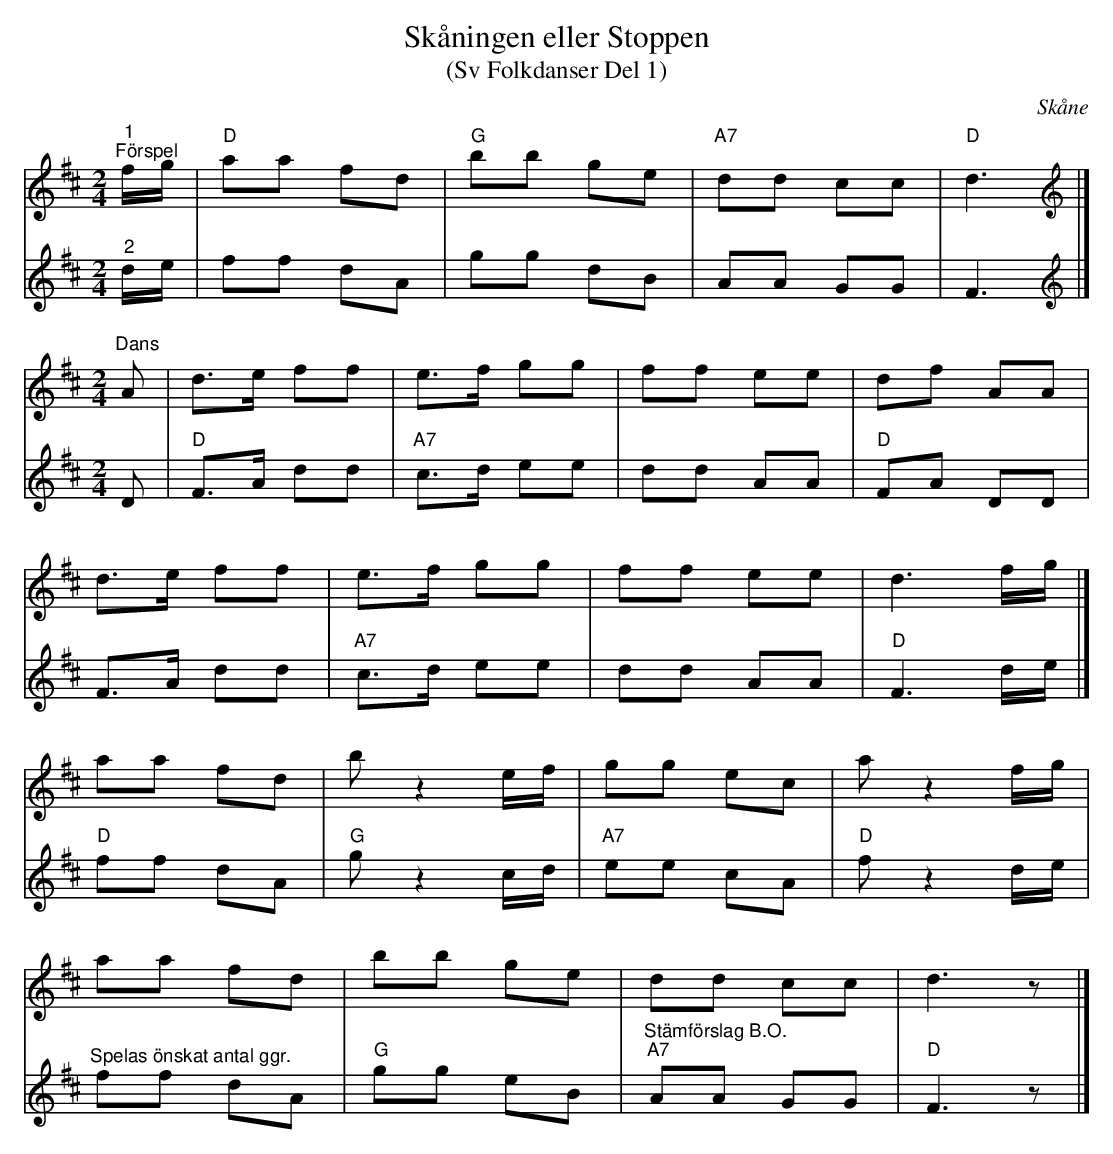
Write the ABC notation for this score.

X:1
T:Skåningen eller Stoppen
T:(Sv Folkdanser Del 1)
O:Skåne
L:1/8
M:2/4
K:D
V:1
"^1""^Förspel" f/g/ |"D" aa fd |"G" bb ge |"A7" dd cc |"D" d3 |]
[K:D][M:2/4][K:treble]"^Dans" A | d>e ff | e>f gg | ff ee | df AA |
d>e ff | e>f gg | ff ee | d3 f/g/ |]
aa fd | b z2 e/f/ | gg ec | a z2 f/g/ |
aa fd | bb ge | dd cc | d3 z |]
V:2
"^2" d/e/ | ff dA | gg dB | AA GG | F3 |][K:D][M:2/4][K:treble] D |"D" F>A dd |"A7" c>d ee |
dd AA |"D" FA DD | F>A dd |"A7" c>d ee | dd AA |"D" F3 d/e/ |]
"D" ff dA |"G" g z2 c/d/ |"A7" ee cA |"D" f z2 d/e/ |
"^Spelas önskat antal ggr."ff dA |"G" gg eB | "^Stämförslag B.O.""A7" AA GG |"D" F3 z |]
